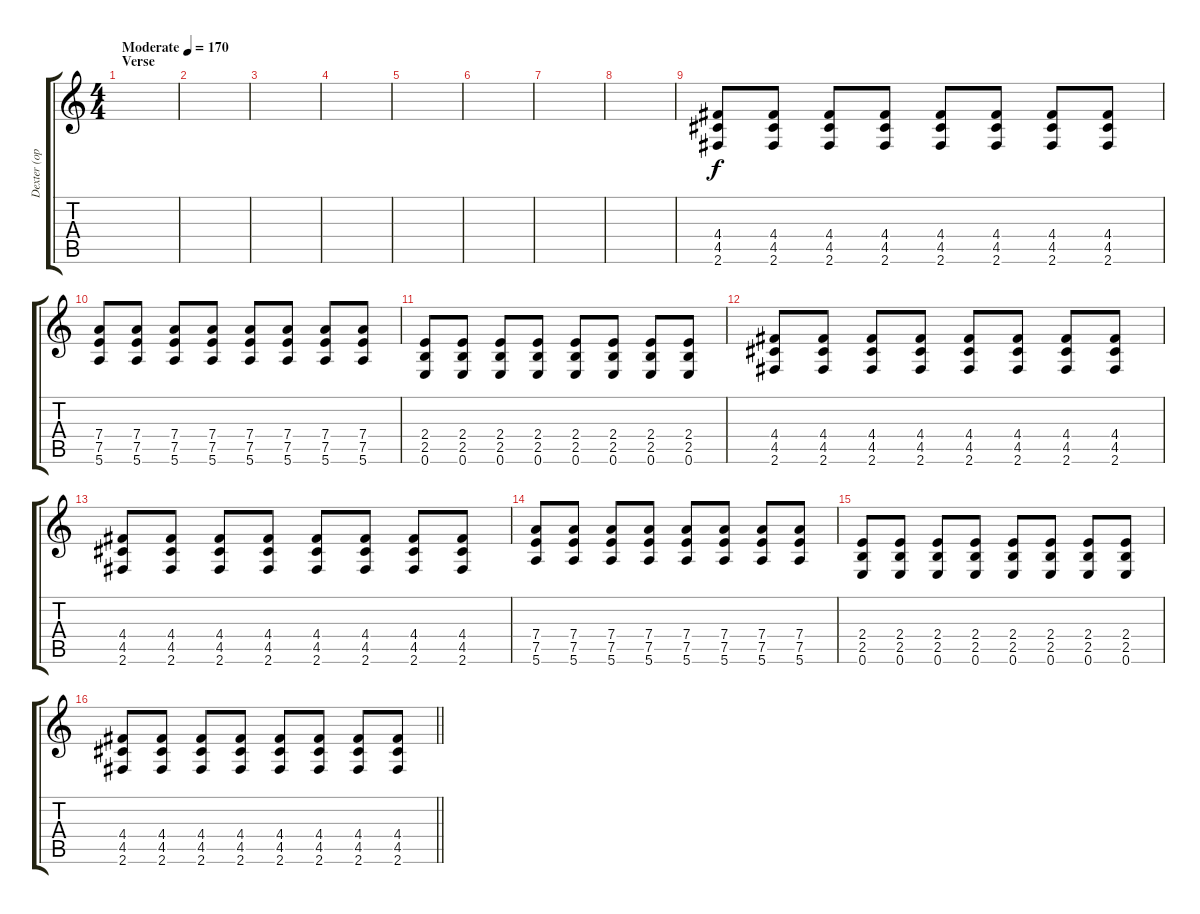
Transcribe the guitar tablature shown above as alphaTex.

\track ("Dexter (opcional)" "Dexter (op") {mute instrument distortionguitar}
\staff {score tabs}
\tuning (E4 B3 G3 D3 A2 E2) {hide}
\ts (4 4)
\section ("" "Verse")
\tempo (170 "Moderate")
\clef g2
\ks c
|
|
|
|
|
|
|
|
(4.4 4.5 2.6).8{volume 10} (4.4 4.5 2.6).8 (4.4 4.5 2.6).8 (4.4 4.5 2.6).8 (4.4 4.5 2.6).8 (4.4 4.5 2.6).8 (4.4 4.5 2.6).8 (4.4 4.5 2.6).8 |
(7.4 7.5 5.6).8 (7.4 7.5 5.6).8 (7.4 7.5 5.6).8 (7.4 7.5 5.6).8 (7.4 7.5 5.6).8 (7.4 7.5 5.6).8 (7.4 7.5 5.6).8 (7.4 7.5 5.6).8 |
(2.4 2.5 0.6).8 (2.4 2.5 0.6).8 (2.4 2.5 0.6).8 (2.4 2.5 0.6).8 (2.4 2.5 0.6).8 (2.4 2.5 0.6).8 (2.4 2.5 0.6).8 (2.4 2.5 0.6).8 |
(4.4 4.5 2.6).8 (4.4 4.5 2.6).8 (4.4 4.5 2.6).8 (4.4 4.5 2.6).8 (4.4 4.5 2.6).8 (4.4 4.5 2.6).8 (4.4 4.5 2.6).8 (4.4 4.5 2.6).8 |
(4.4 4.5 2.6).8 (4.4 4.5 2.6).8 (4.4 4.5 2.6).8 (4.4 4.5 2.6).8 (4.4 4.5 2.6).8 (4.4 4.5 2.6).8 (4.4 4.5 2.6).8 (4.4 4.5 2.6).8 |
(7.4 7.5 5.6).8 (7.4 7.5 5.6).8 (7.4 7.5 5.6).8 (7.4 7.5 5.6).8 (7.4 7.5 5.6).8 (7.4 7.5 5.6).8 (7.4 7.5 5.6).8 (7.4 7.5 5.6).8 |
(2.4 2.5 0.6).8 (2.4 2.5 0.6).8 (2.4 2.5 0.6).8 (2.4 2.5 0.6).8 (2.4 2.5 0.6).8 (2.4 2.5 0.6).8 (2.4 2.5 0.6).8 (2.4 2.5 0.6).8 |
\barLineRight lightlight
(4.4 4.5 2.6).8 (4.4 4.5 2.6).8 (4.4 4.5 2.6).8 (4.4 4.5 2.6).8 (4.4 4.5 2.6).8 (4.4 4.5 2.6).8 (4.4 4.5 2.6).8 (4.4 4.5 2.6).8
